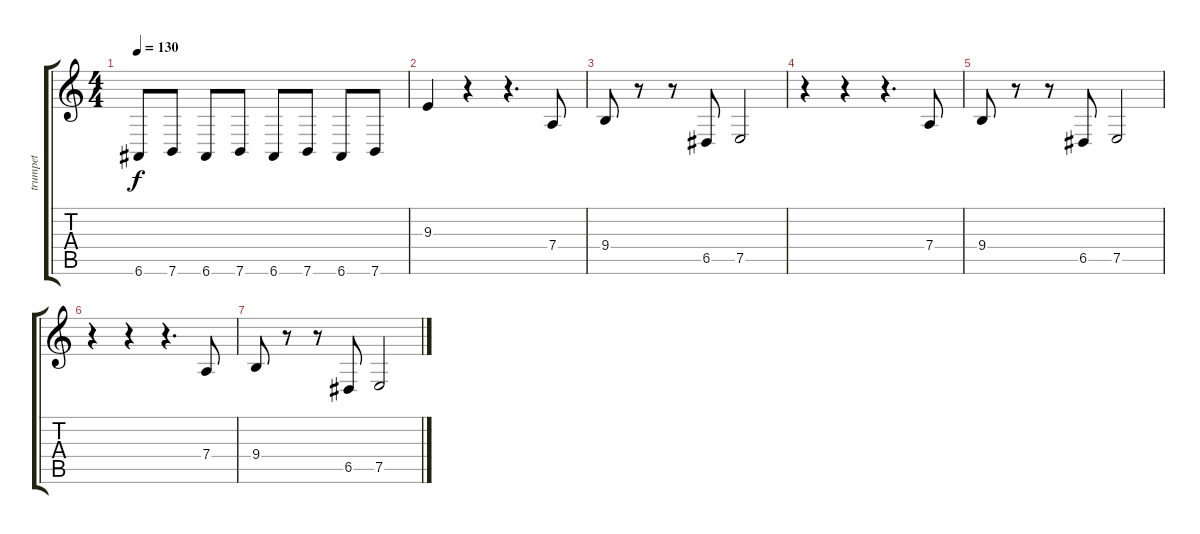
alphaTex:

\track ("trumpet" "trumpet") {instrument trumpet}
\staff {score tabs}
\tuning (E4 B3 G3 D3 A2 E2) {hide}
\ts (4 4)
\tempo 130
\clef g2
\ks c
6.6.8{dy f} 7.6.8 6.6.8 7.6.8 6.6.8 7.6.8 6.6.8 7.6.8 |
9.3.4 r.4 r.4{d} 7.4.8 |
9.4.8 r.8 r.8 6.5.8 7.5.2 |
r.4 r.4 r.4{d} 7.4.8 |
9.4.8 r.8 r.8 6.5.8 7.5.2 |
r.4 r.4 r.4{d} 7.4.8 |
9.4.8 r.8 r.8 6.5.8 7.5.2
